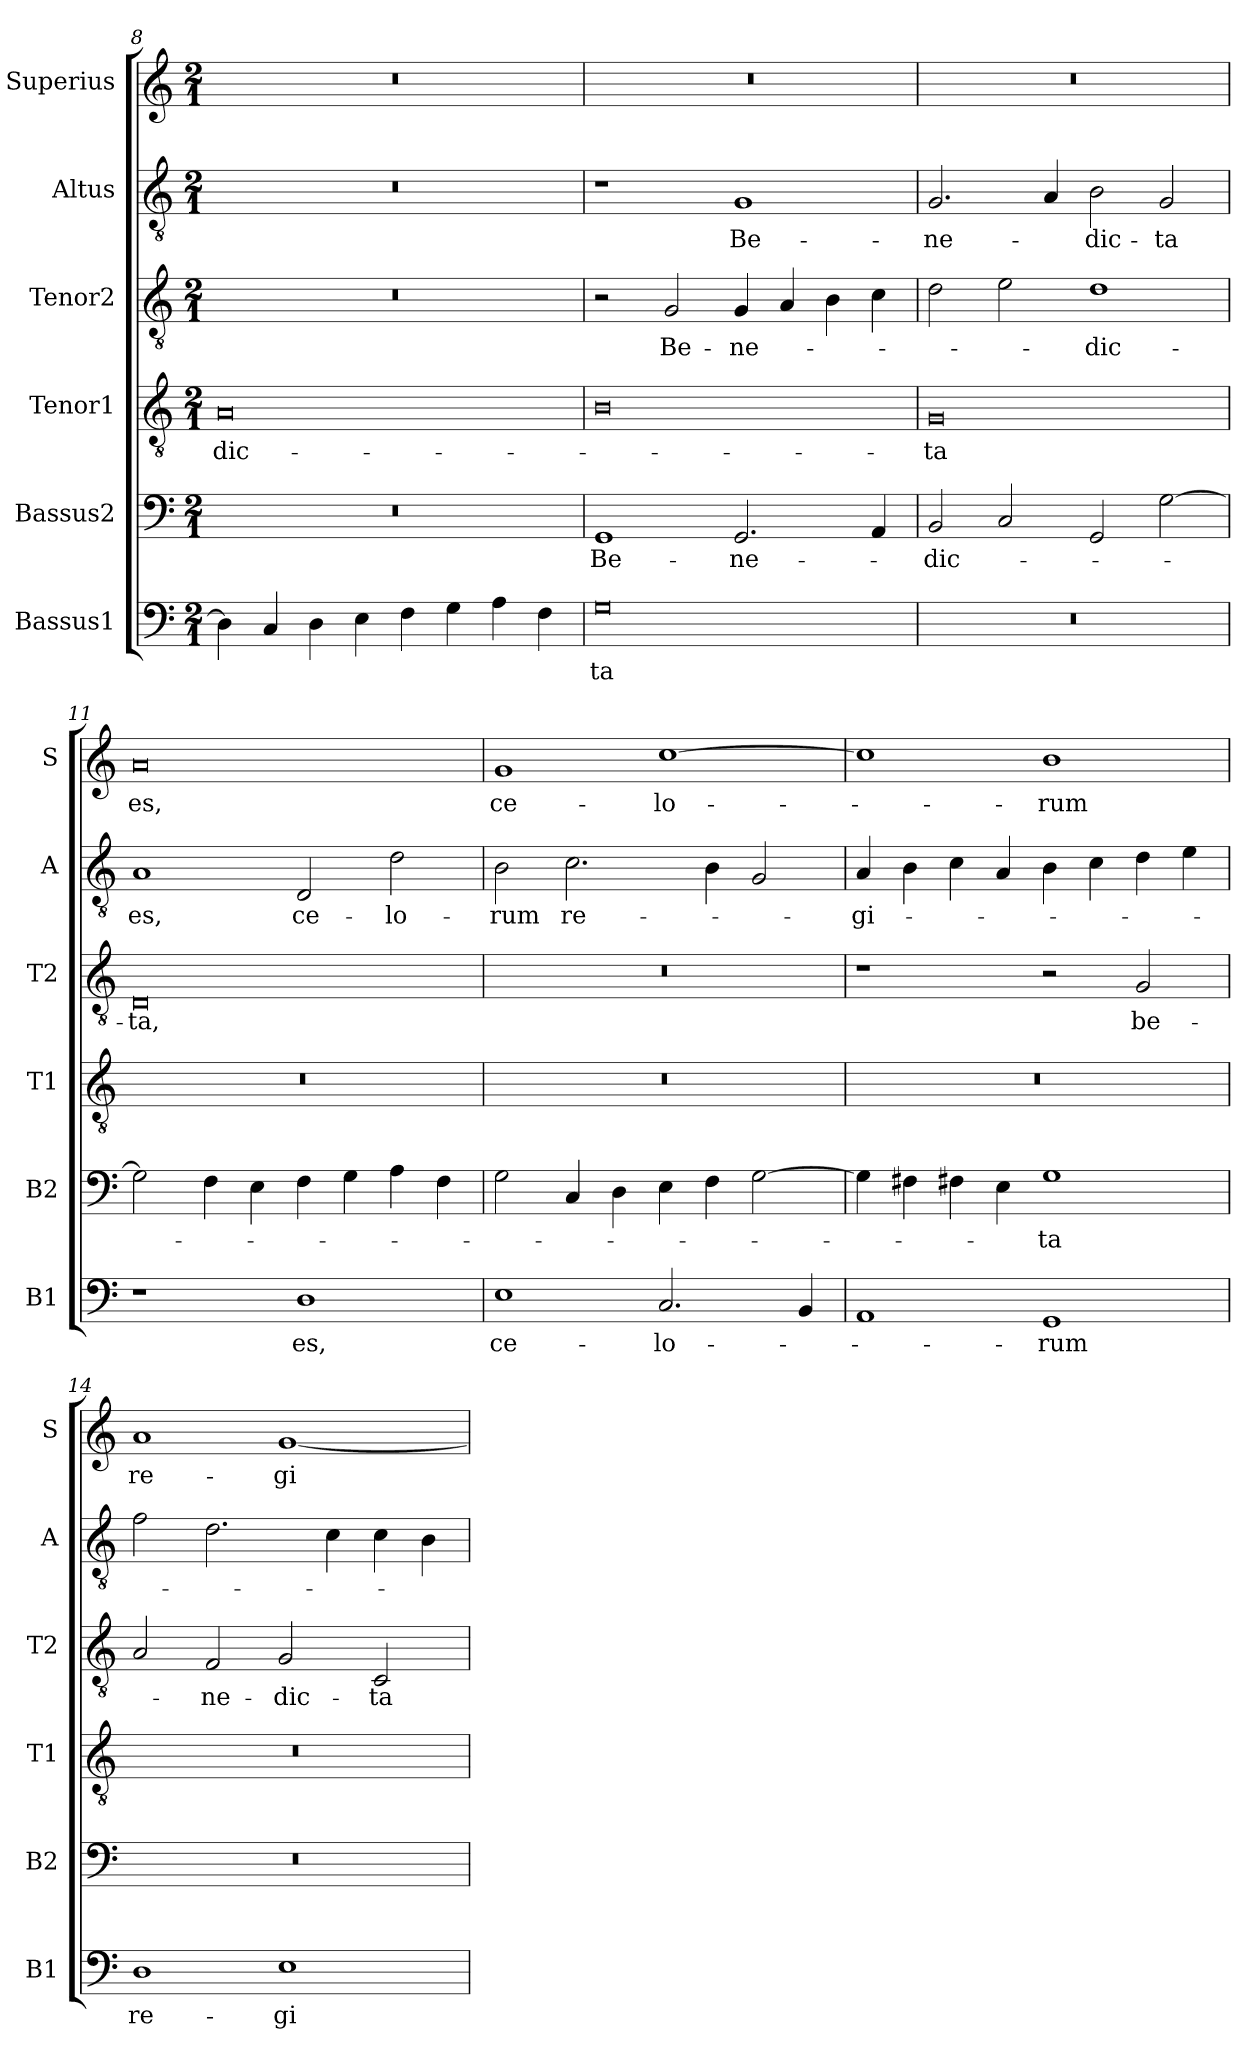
**kern	**text	**kern	**text	**kern	**text	**kern	**text	**kern	**text	**kern	**text
*part6	*part6	*part5	*part5	*part4	*part4	*part3	*part3	*part2	*part2	*part1	*part1
*staff6	*staff6	*staff5	*staff5	*staff4	*staff4	*staff3	*staff3	*staff2	*staff2	*staff1	*staff1
*I"Bassus1	*	*I"Bassus2	*	*I"Tenor1	*	*I"Tenor2	*	*I"Altus	*	*I"Superius	*
*I'B1	*	*I'B2	*	*I'T1	*	*I'T2	*	*I'A	*	*I'S	*
*clefF4	*	*clefF4	*	*clefGv2	*	*clefGv2	*	*clefGv2	*	*clefG2	*
*k[]	*	*k[]	*	*k[]	*	*k[]	*	*k[]	*	*k[]	*
*M2/1	*	*M2/1	*	*M2/1	*	*M2/1	*	*M2/1	*	*M2/1	*
=8	=8	=8	=8	=8	=8	=8	=8	=8	=8	=8	=8
4D\]	.	0r	.	0A	-dic-	0r	.	0r	.	0r	.
4C/	.	.	.	.	.	.	.	.	.	.	.
4D\	.	.	.	.	.	.	.	.	.	.	.
4E\	.	.	.	.	.	.	.	.	.	.	.
4F\	.	.	.	.	.	.	.	.	.	.	.
4G\	.	.	.	.	.	.	.	.	.	.	.
4A\	.	.	.	.	.	.	.	.	.	.	.
4F\	.	.	.	.	.	.	.	.	.	.	.
=9	=9	=9	=9	=9	=9	=9	=9	=9	=9	=9	=9
0G	-ta	1GG	Be-	0B	.	2r	.	1r	.	0r	.
.	.	.	.	.	.	2G/	Be-	.	.	.	.
.	.	2.GG/	-ne-	.	.	4G/	-ne-	1G	Be-	.	.
.	.	.	.	.	.	4A/	.	.	.	.	.
.	.	.	.	.	.	4B\	.	.	.	.	.
.	.	4AA/	.	.	.	4c\	.	.	.	.	.
=10	=10	=10	=10	=10	=10	=10	=10	=10	=10	=10	=10
0r	.	2BB/	-dic-	0G	-ta	2d\	.	2.G/	-ne-	0r	.
.	.	2C/	.	.	.	2e\	.	.	.	.	.
.	.	.	.	.	.	.	.	4A/	.	.	.
.	.	2GG/	.	.	.	1d	-dic-	2B\	-dic-	.	.
.	.	[2G\	.	.	.	.	.	2G/	-ta	.	.
=11	=11	=11	=11	=11	=11	=11	=11	=11	=11	=11	=11
1r	.	2G\]	.	0r	.	0D	-ta,	1A	es,	0a	es,
.	.	4F\	.	.	.	.	.	.	.	.	.
.	.	4E\	.	.	.	.	.	.	.	.	.
1D	es,	4F\	.	.	.	.	.	2D/	ce-	.	.
.	.	4G\	.	.	.	.	.	.	.	.	.
.	.	4A\	.	.	.	.	.	2d\	-lo-	.	.
.	.	4F\	.	.	.	.	.	.	.	.	.
=12	=12	=12	=12	=12	=12	=12	=12	=12	=12	=12	=12
1E	ce-	2G\	.	0r	.	0r	.	2B\	-rum	1g	ce-
.	.	4C/	.	.	.	.	.	2.c\	re-	.	.
.	.	4D\	.	.	.	.	.	.	.	.	.
2.C/	-lo-	4E\	.	.	.	.	.	.	.	[1cc	-lo-
.	.	4F\	.	.	.	.	.	4B\	.	.	.
.	.	[2G\	.	.	.	.	.	2G/	.	.	.
4BB/	.	.	.	.	.	.	.	.	.	.	.
=13	=13	=13	=13	=13	=13	=13	=13	=13	=13	=13	=13
1AA	.	4G\]	.	0r	.	1r	.	4A/	-gi-	1cc]	.
.	.	4F#X\	.	.	.	.	.	4B\	.	.	.
.	.	4F#X\	.	.	.	.	.	4c\	.	.	.
.	.	4E\	.	.	.	.	.	4A/	.	.	.
1GG	-rum	1G	-ta	.	.	2r	.	4B\	.	1b	-rum
.	.	.	.	.	.	.	.	4c\	.	.	.
.	.	.	.	.	.	2G/	be-	4d\	.	.	.
.	.	.	.	.	.	.	.	4e\	.	.	.
=14	=14	=14	=14	=14	=14	=14	=14	=14	=14	=14	=14
1D	re-	0r	.	0r	.	2A/	.	2f\	.	1a	re-
.	.	.	.	.	.	2F/	-ne-	2.d\	.	.	.
1E	-gi-	.	.	.	.	2G/	-dic-	.	.	[1g	-gi-
.	.	.	.	.	.	.	.	4c\	.	.	.
.	.	.	.	.	.	2C/	-ta	4c\	.	.	.
.	.	.	.	.	.	.	.	4B\	.	.	.
=	=	=	=	=	=	=	=	=	=	=	=
*-	*-	*-	*-	*-	*-	*-	*-	*-	*-	*-	*-
